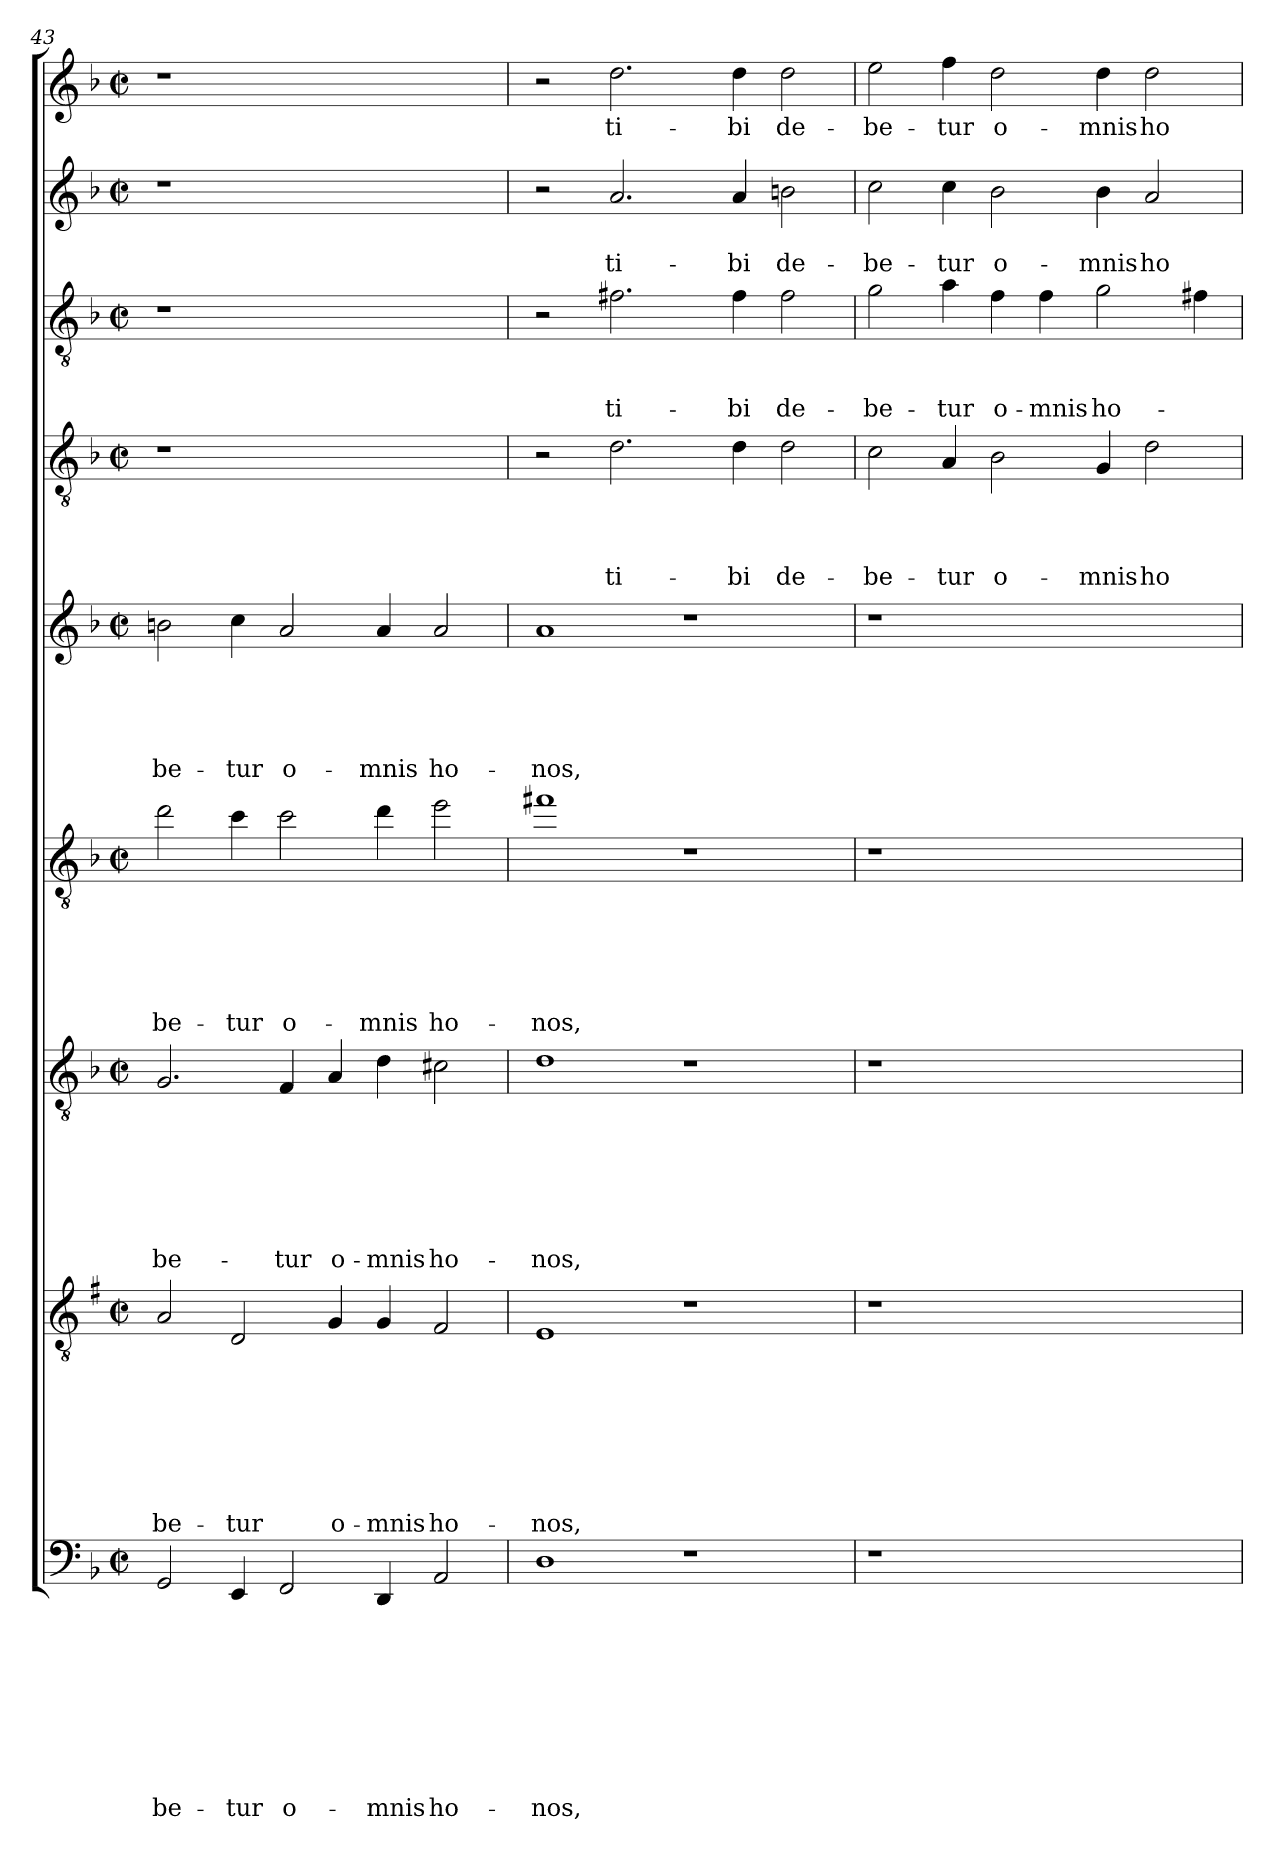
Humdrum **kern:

**kern	**text	**text	**text	**text	**text	**text	**text	**text	**text	**kern	**text	**text	**text	**text	**text	**text	**text	**text	**kern	**text	**text	**text	**text	**text	**text	**text	**kern	**text	**text	**text	**text	**text	**text	**kern	**text	**text	**text	**text	**text	**kern	**text	**text	**text	**text	**kern	**text	**text	**text	**kern	**text	**text	**kern	**text
*part9	*part9	*part9	*part9	*part9	*part9	*part9	*part9	*part9	*part9	*part8	*part8	*part8	*part8	*part8	*part8	*part8	*part8	*part8	*part7	*part7	*part7	*part7	*part7	*part7	*part7	*part7	*part6	*part6	*part6	*part6	*part6	*part6	*part6	*part5	*part5	*part5	*part5	*part5	*part5	*part4	*part4	*part4	*part4	*part4	*part3	*part3	*part3	*part3	*part2	*part2	*part2	*part1	*part1
*staff9	*staff9	*staff9	*staff9	*staff9	*staff9	*staff9	*staff9	*staff9	*staff9	*staff8	*staff8	*staff8	*staff8	*staff8	*staff8	*staff8	*staff8	*staff8	*staff7	*staff7	*staff7	*staff7	*staff7	*staff7	*staff7	*staff7	*staff6	*staff6	*staff6	*staff6	*staff6	*staff6	*staff6	*staff5	*staff5	*staff5	*staff5	*staff5	*staff5	*staff4	*staff4	*staff4	*staff4	*staff4	*staff3	*staff3	*staff3	*staff3	*staff2	*staff2	*staff2	*staff1	*staff1
*clefF4	*	*	*	*	*	*	*	*	*	*clefGv2	*	*	*	*	*	*	*	*	*clefGv2	*	*	*	*	*	*	*	*clefGv2	*	*	*	*	*	*	*clefG2	*	*	*	*	*	*clefGv2	*	*	*	*	*clefGv2	*	*	*	*clefG2	*	*	*clefG2	*
*	*	*	*	*	*	*	*	*	*	*ITrd1c2	*	*	*	*	*	*	*	*	*	*	*	*	*	*	*	*	*ITrd8c14	*	*	*	*	*	*	*	*	*	*	*	*	*	*	*	*	*	*	*	*	*	*	*	*	*	*
*k[b-]	*	*	*	*	*	*	*	*	*	*k[b-]	*	*	*	*	*	*	*	*	*k[b-]	*	*	*	*	*	*	*	*k[b-]	*	*	*	*	*	*	*k[b-]	*	*	*	*	*	*k[b-]	*	*	*	*	*k[b-]	*	*	*	*k[b-]	*	*	*k[b-]	*
*F:	*	*	*	*	*	*	*	*	*	*F:	*	*	*	*	*	*	*	*	*F:	*	*	*	*	*	*	*	*F:	*	*	*	*	*	*	*F:	*	*	*	*	*	*F:	*	*	*	*	*F:	*	*	*	*F:	*	*	*F:	*
*M2/2	*	*	*	*	*	*	*	*	*	*M2/2	*	*	*	*	*	*	*	*	*M2/2	*	*	*	*	*	*	*	*M2/2	*	*	*	*	*	*	*M2/2	*	*	*	*	*	*M2/2	*	*	*	*	*M2/2	*	*	*	*M2/2	*	*	*M2/2	*
*met(c|)	*	*	*	*	*	*	*	*	*	*met(c|)	*	*	*	*	*	*	*	*	*met(c|)	*	*	*	*	*	*	*	*met(c|)	*	*	*	*	*	*	*met(c|)	*	*	*	*	*	*met(c|)	*	*	*	*	*met(c|)	*	*	*	*met(c|)	*	*	*met(c|)	*
=43	=43	=43	=43	=43	=43	=43	=43	=43	=43	=43	=43	=43	=43	=43	=43	=43	=43	=43	=43	=43	=43	=43	=43	=43	=43	=43	=43	=43	=43	=43	=43	=43	=43	=43	=43	=43	=43	=43	=43	=43	=43	=43	=43	=43	=43	=43	=43	=43	=43	=43	=43	=43	=43
!	!	!	!	!	!	!	!	!	!LO:LY:b	!	!	!	!	!	!	!	!	!LO:LY:b	!	!	!	!	!	!	!	!LO:LY:b	!	!	!	!	!	!	!LO:LY:b	!	!	!	!	!	!LO:LY:b	!	!	!	!	!	!	!	!	!	!	!	!	!	!
2GG/	.	.	.	.	.	.	.	.	-be-	2G/	.	.	.	.	.	.	.	-be-	2.G/	.	.	.	.	.	.	-be-	2d\	.	.	.	.	.	-be-	2bn\	.	.	.	.	-be-	1r	.	.	.	.	1r	.	.	.	1r	.	.	1r	.
!	!	!	!	!	!	!	!	!	!LO:LY:b	!	!	!	!	!	!	!	!	!LO:LY:b	!	!	!	!	!	!	!	!	!	!	!	!	!	!	!LO:LY:b	!	!	!	!	!	!LO:LY:b	!	!	!	!	!	!	!	!	!	!	!	!	!	!
4EE/	.	.	.	.	.	.	.	.	-tur	2C/	.	.	.	.	.	.	.	-tur	.	.	.	.	.	.	.	.	4c\	.	.	.	.	.	-tur	4cc\	.	.	.	.	-tur	.	.	.	.	.	.	.	.	.	.	.	.	.	.
!	!	!	!	!	!	!	!	!	!LO:LY:b	!	!	!	!	!	!	!	!	!	!	!	!	!	!	!	!	!LO:LY:b	!	!	!	!	!	!	!LO:LY:b	!	!	!	!	!	!LO:LY:b	!	!	!	!	!	!	!	!	!	!	!	!	!	!
2FF/	.	.	.	.	.	.	.	.	o-	.	.	.	.	.	.	.	.	.	4F/	.	.	.	.	.	.	-tur	2c\	.	.	.	.	.	o-	2a/	.	.	.	.	o-	.	.	.	.	.	.	.	.	.	.	.	.	.	.
!	!	!	!	!	!	!	!	!	!	!	!	!	!	!	!	!	!	!LO:LY:b	!	!	!	!	!	!	!	!LO:LY:b	!	!	!	!	!	!	!	!	!	!	!	!	!	!	!	!	!	!	!	!	!	!	!	!	!	!	!
.	.	.	.	.	.	.	.	.	.	4F/	.	.	.	.	.	.	.	o-	4A/	.	.	.	.	.	.	o-	.	.	.	.	.	.	.	.	.	.	.	.	.	1ryy	.	.	.	.	1ryy	.	.	.	1ryy	.	.	1ryy	.
!	!	!	!	!	!	!	!	!	!LO:LY:b	!	!	!	!	!	!	!	!	!LO:LY:b	!	!	!	!	!	!	!	!LO:LY:b	!	!	!	!	!	!	!LO:LY:b	!	!	!	!	!	!LO:LY:b	!	!	!	!	!	!	!	!	!	!	!	!	!	!
4DD/	.	.	.	.	.	.	.	.	-mnis	4F/	.	.	.	.	.	.	.	-mnis	4d\	.	.	.	.	.	.	-mnis	4d\	.	.	.	.	.	-mnis	4a/	.	.	.	.	-mnis	.	.	.	.	.	.	.	.	.	.	.	.	.	.
!	!	!	!	!	!	!	!	!	!LO:LY:b	!	!	!	!	!	!	!	!	!LO:LY:b	!	!	!	!	!	!	!	!LO:LY:b	!	!	!	!	!	!	!LO:LY:b	!	!	!	!	!	!LO:LY:b	!	!	!	!	!	!	!	!	!	!	!	!	!	!
2AA/	.	.	.	.	.	.	.	.	ho-	2E/	.	.	.	.	.	.	.	ho-	2c#X\	.	.	.	.	.	.	ho-	2e\	.	.	.	.	.	ho-	2a/	.	.	.	.	ho-	.	.	.	.	.	.	.	.	.	.	.	.	.	.
=44	=44	=44	=44	=44	=44	=44	=44	=44	=44	=44	=44	=44	=44	=44	=44	=44	=44	=44	=44	=44	=44	=44	=44	=44	=44	=44	=44	=44	=44	=44	=44	=44	=44	=44	=44	=44	=44	=44	=44	=44	=44	=44	=44	=44	=44	=44	=44	=44	=44	=44	=44	=44	=44
!	!	!	!	!	!	!	!	!	!LO:LY:b	!	!	!	!	!	!	!	!	!LO:LY:b	!	!	!	!	!	!	!	!LO:LY:b	!	!	!	!	!	!	!LO:LY:b	!	!	!	!	!	!LO:LY:b	!	!	!	!	!	!	!	!	!	!	!	!	!	!
1D	.	.	.	.	.	.	.	.	-nos,	1D	.	.	.	.	.	.	.	-nos,	1d	.	.	.	.	.	.	-nos,	1f#X	.	.	.	.	.	-nos,	1a	.	.	.	.	-nos,	2r	.	.	.	.	2r	.	.	.	2r	.	.	2r	.
!	!	!	!	!	!	!	!	!	!	!	!	!	!	!	!	!	!	!	!	!	!	!	!	!	!	!	!	!	!	!	!	!	!	!	!	!	!	!	!	!	!	!	!	!LO:LY:b	!	!	!	!LO:LY:b	!	!	!LO:LY:b	!	!LO:LY:b
.	.	.	.	.	.	.	.	.	.	.	.	.	.	.	.	.	.	.	.	.	.	.	.	.	.	.	.	.	.	.	.	.	.	.	.	.	.	.	.	2.d\	.	.	.	ti-	2.f#X\	.	.	ti-	2.a/	.	ti-	2.dd\	ti-
1r	.	.	.	.	.	.	.	.	.	1r	.	.	.	.	.	.	.	.	1r	.	.	.	.	.	.	.	1r	.	.	.	.	.	.	1r	.	.	.	.	.	.	.	.	.	.	.	.	.	.	.	.	.	.	.
!	!	!	!	!	!	!	!	!	!	!	!	!	!	!	!	!	!	!	!	!	!	!	!	!	!	!	!	!	!	!	!	!	!	!	!	!	!	!	!	!	!	!	!	!LO:LY:b	!	!	!	!LO:LY:b	!	!	!LO:LY:b	!	!LO:LY:b
.	.	.	.	.	.	.	.	.	.	.	.	.	.	.	.	.	.	.	.	.	.	.	.	.	.	.	.	.	.	.	.	.	.	.	.	.	.	.	.	4d\	.	.	.	-bi	4f#\	.	.	-bi	4a/	.	-bi	4dd\	-bi
!	!	!	!	!	!	!	!	!	!	!	!	!	!	!	!	!	!	!	!	!	!	!	!	!	!	!	!	!	!	!	!	!	!	!	!	!	!	!	!	!	!	!	!	!LO:LY:b	!	!	!	!LO:LY:b	!	!	!LO:LY:b	!	!LO:LY:b
.	.	.	.	.	.	.	.	.	.	.	.	.	.	.	.	.	.	.	.	.	.	.	.	.	.	.	.	.	.	.	.	.	.	.	.	.	.	.	.	2d\	.	.	.	de-	2f#\	.	.	de-	2bn\	.	de-	2dd\	de-
=45	=45	=45	=45	=45	=45	=45	=45	=45	=45	=45	=45	=45	=45	=45	=45	=45	=45	=45	=45	=45	=45	=45	=45	=45	=45	=45	=45	=45	=45	=45	=45	=45	=45	=45	=45	=45	=45	=45	=45	=45	=45	=45	=45	=45	=45	=45	=45	=45	=45	=45	=45	=45	=45
!	!	!	!	!	!	!	!	!	!	!	!	!	!	!	!	!	!	!	!	!	!	!	!	!	!	!	!	!	!	!	!	!	!	!	!	!	!	!	!	!	!	!	!	!LO:LY:b	!	!	!	!LO:LY:b	!	!	!LO:LY:b	!	!LO:LY:b
1r	.	.	.	.	.	.	.	.	.	1r	.	.	.	.	.	.	.	.	1r	.	.	.	.	.	.	.	1r	.	.	.	.	.	.	1r	.	.	.	.	.	2c\	.	.	.	-be-	2g\	.	.	-be-	2cc\	.	-be-	2ee\	-be-
!	!	!	!	!	!	!	!	!	!	!	!	!	!	!	!	!	!	!	!	!	!	!	!	!	!	!	!	!	!	!	!	!	!	!	!	!	!	!	!	!	!	!	!	!LO:LY:b	!	!	!	!LO:LY:b	!	!	!LO:LY:b	!	!LO:LY:b
.	.	.	.	.	.	.	.	.	.	.	.	.	.	.	.	.	.	.	.	.	.	.	.	.	.	.	.	.	.	.	.	.	.	.	.	.	.	.	.	4A/	.	.	.	-tur	4a\	.	.	-tur	4cc\	.	-tur	4ff\	-tur
!	!	!	!	!	!	!	!	!	!	!	!	!	!	!	!	!	!	!	!	!	!	!	!	!	!	!	!	!	!	!	!	!	!	!	!	!	!	!	!	!	!	!	!	!LO:LY:b	!	!	!	!LO:LY:b	!	!	!LO:LY:b	!	!LO:LY:b
.	.	.	.	.	.	.	.	.	.	.	.	.	.	.	.	.	.	.	.	.	.	.	.	.	.	.	.	.	.	.	.	.	.	.	.	.	.	.	.	2B-\	.	.	.	o-	4f\	.	.	o-	2b-\	.	o-	2dd\	o-
!	!	!	!	!	!	!	!	!	!	!	!	!	!	!	!	!	!	!	!	!	!	!	!	!	!	!	!	!	!	!	!	!	!	!	!	!	!	!	!	!	!	!	!	!	!	!	!	!LO:LY:b	!	!	!	!	!
1ryy	.	.	.	.	.	.	.	.	.	1ryy	.	.	.	.	.	.	.	.	1ryy	.	.	.	.	.	.	.	1ryy	.	.	.	.	.	.	1ryy	.	.	.	.	.	.	.	.	.	.	4f\	.	.	-mnis	.	.	.	.	.
!	!	!	!	!	!	!	!	!	!	!	!	!	!	!	!	!	!	!	!	!	!	!	!	!	!	!	!	!	!	!	!	!	!	!	!	!	!	!	!	!	!	!	!	!LO:LY:b	!	!	!	!LO:LY:b	!	!	!LO:LY:b	!	!LO:LY:b
.	.	.	.	.	.	.	.	.	.	.	.	.	.	.	.	.	.	.	.	.	.	.	.	.	.	.	.	.	.	.	.	.	.	.	.	.	.	.	.	4G/	.	.	.	-mnis	2g\	.	.	ho-	4b-\	.	-mnis	4dd\	-mnis
!	!	!	!	!	!	!	!	!	!	!	!	!	!	!	!	!	!	!	!	!	!	!	!	!	!	!	!	!	!	!	!	!	!	!	!	!	!	!	!	!	!	!	!	!LO:LY:b	!	!	!	!	!	!	!LO:LY:b	!	!LO:LY:b
.	.	.	.	.	.	.	.	.	.	.	.	.	.	.	.	.	.	.	.	.	.	.	.	.	.	.	.	.	.	.	.	.	.	.	.	.	.	.	.	2d\	.	.	.	ho-	.	.	.	.	2a/	.	ho-	2dd\	ho-
.	.	.	.	.	.	.	.	.	.	.	.	.	.	.	.	.	.	.	.	.	.	.	.	.	.	.	.	.	.	.	.	.	.	.	.	.	.	.	.	.	.	.	.	.	4f#X\	.	.	.	.	.	.	.	.
=	=	=	=	=	=	=	=	=	=	=	=	=	=	=	=	=	=	=	=	=	=	=	=	=	=	=	=	=	=	=	=	=	=	=	=	=	=	=	=	=	=	=	=	=	=	=	=	=	=	=	=	=	=
*-	*-	*-	*-	*-	*-	*-	*-	*-	*-	*-	*-	*-	*-	*-	*-	*-	*-	*-	*-	*-	*-	*-	*-	*-	*-	*-	*-	*-	*-	*-	*-	*-	*-	*-	*-	*-	*-	*-	*-	*-	*-	*-	*-	*-	*-	*-	*-	*-	*-	*-	*-	*-	*-
